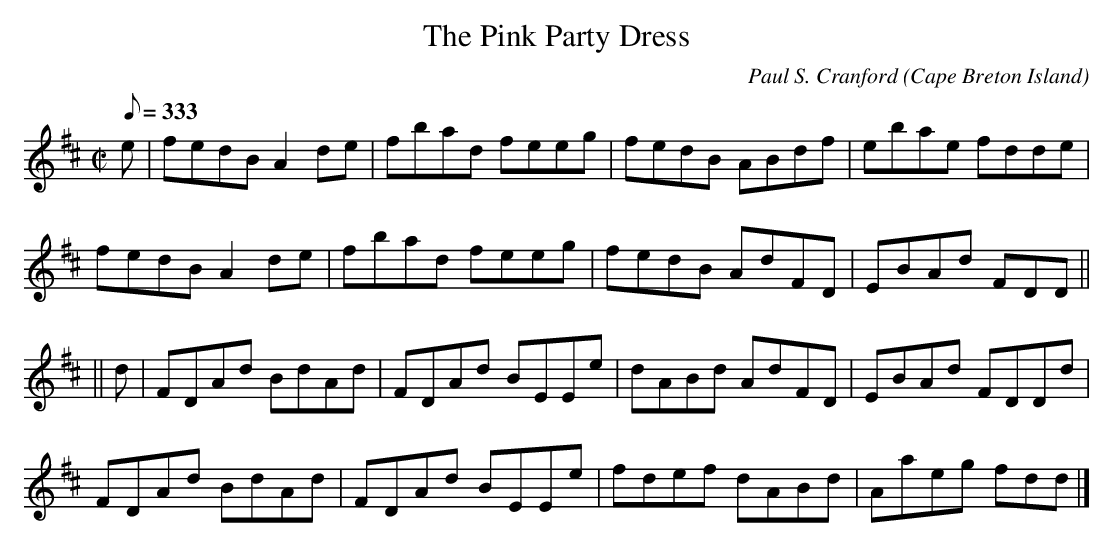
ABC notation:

X:1
T:The Pink Party Dress
C:Paul S. Cranford
O:Cape Breton Island
L:1/8
Q:333
M:C|
K:D
e|fedB A2 de|fbad feeg|fedB ABdf|ebae fdde|
fedB A2 de|fbad feeg|fedB AdFD|EBAd FDD||
||d|FDAd BdAd|FDAd BEEe|dABd AdFD|EBAd FDDd|
FDAd BdAd|FDAd BEEe|fdef dABd|Aaeg fdd|]
